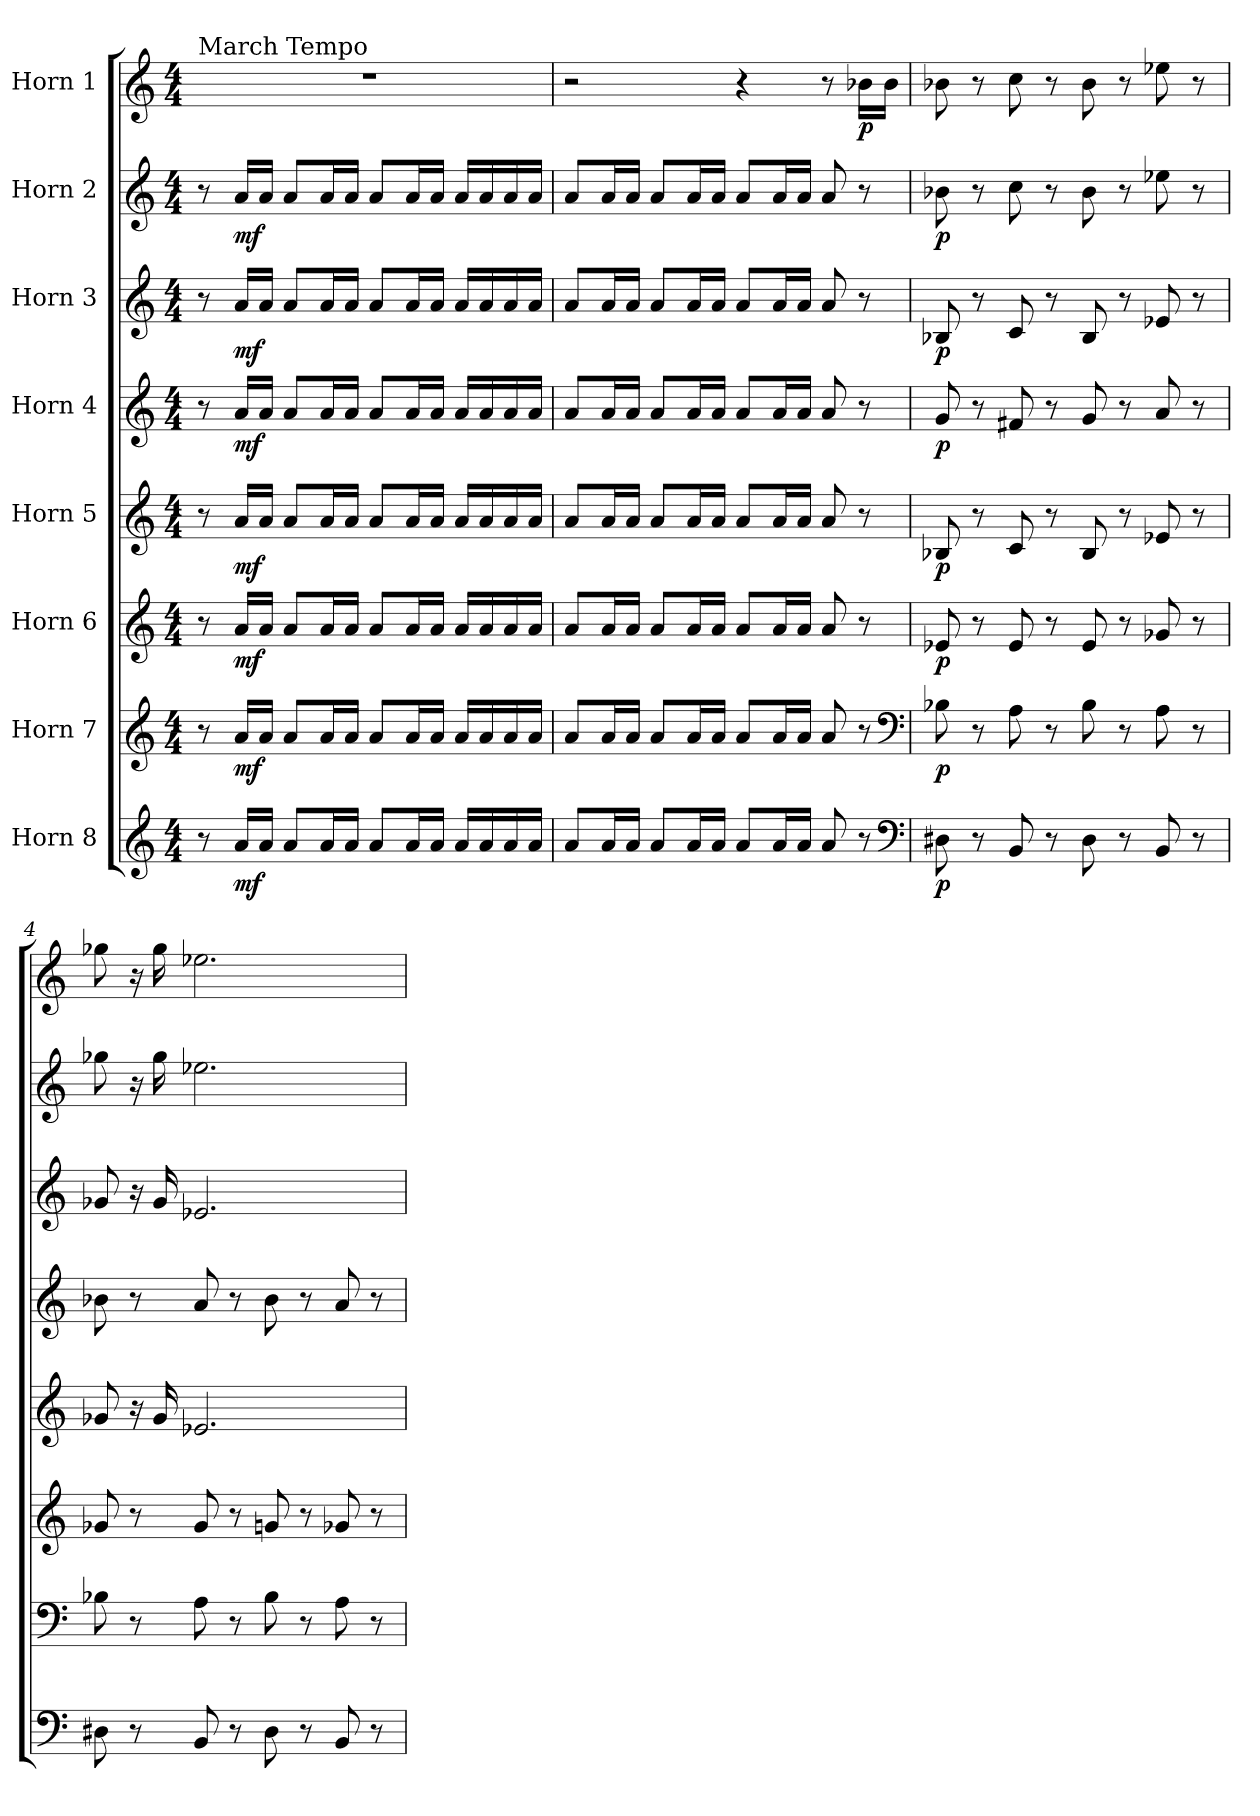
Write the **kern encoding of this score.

**kern	**dynam	**kern	**dynam	**kern	**dynam	**kern	**dynam	**kern	**dynam	**kern	**dynam	**kern	**dynam	**kern	**dynam
*part8	*part8	*part7	*part7	*part6	*part6	*part5	*part5	*part4	*part4	*part3	*part3	*part2	*part2	*part1	*part1
*staff8	*staff8	*staff7	*staff7	*staff6	*staff6	*staff5	*staff5	*staff4	*staff4	*staff3	*staff3	*staff2	*staff2	*staff1	*staff1
*I"Horn 8	*	*I"Horn 7	*	*I"Horn 6	*	*I"Horn 5	*	*I"Horn 4	*	*I"Horn 3	*	*I"Horn 2	*	*I"Horn 1	*
*clefG2	*	*clefG2	*	*clefG2	*	*clefG2	*	*clefG2	*	*clefG2	*	*clefG2	*	*clefG2	*
*ITrd4c7	*	*ITrd4c7	*	*ITrd4c7	*	*ITrd4c7	*	*ITrd4c7	*	*ITrd4c7	*	*ITrd4c7	*	*ITrd4c7	*
*k[b-]	*	*k[b-]	*	*k[b-]	*	*k[b-]	*	*k[b-]	*	*k[b-]	*	*k[b-]	*	*k[b-]	*
*F:	*	*F:	*	*F:	*	*F:	*	*F:	*	*F:	*	*F:	*	*F:	*
*M4/4	*	*M4/4	*	*M4/4	*	*M4/4	*	*M4/4	*	*M4/4	*	*M4/4	*	*M4/4	*
=1	=1	=1	=1	=1	=1	=1	=1	=1	=1	=1	=1	=1	=1	=1	=1
!	!	!	!	!	!	!	!	!	!	!	!	!	!	!LO:TX:a:t=March Tempo	!
8r	.	8r	.	8r	.	8r	.	8r	.	8r	.	8r	.	1r	.
!	!LO:DY:b	!	!LO:DY:b	!	!LO:DY:b	!	!LO:DY:b	!	!LO:DY:b	!	!LO:DY:b	!	!LO:DY:b	!	!
16d/LL	mf	16d/LL	mf	16d/LL	mf	16d/LL	mf	16d/LL	mf	16d/LL	mf	16d/LL	mf	.	.
16d/JJ	.	16d/JJ	.	16d/JJ	.	16d/JJ	.	16d/JJ	.	16d/JJ	.	16d/JJ	.	.	.
8d/L	.	8d/L	.	8d/L	.	8d/L	.	8d/L	.	8d/L	.	8d/L	.	.	.
16d/L	.	16d/L	.	16d/L	.	16d/L	.	16d/L	.	16d/L	.	16d/L	.	.	.
16d/JJ	.	16d/JJ	.	16d/JJ	.	16d/JJ	.	16d/JJ	.	16d/JJ	.	16d/JJ	.	.	.
8d/L	.	8d/L	.	8d/L	.	8d/L	.	8d/L	.	8d/L	.	8d/L	.	.	.
16d/L	.	16d/L	.	16d/L	.	16d/L	.	16d/L	.	16d/L	.	16d/L	.	.	.
16d/JJ	.	16d/JJ	.	16d/JJ	.	16d/JJ	.	16d/JJ	.	16d/JJ	.	16d/JJ	.	.	.
16d/LL	.	16d/LL	.	16d/LL	.	16d/LL	.	16d/LL	.	16d/LL	.	16d/LL	.	.	.
16d/	.	16d/	.	16d/	.	16d/	.	16d/	.	16d/	.	16d/	.	.	.
16d/	.	16d/	.	16d/	.	16d/	.	16d/	.	16d/	.	16d/	.	.	.
16d/JJ	.	16d/JJ	.	16d/JJ	.	16d/JJ	.	16d/JJ	.	16d/JJ	.	16d/JJ	.	.	.
=2	=2	=2	=2	=2	=2	=2	=2	=2	=2	=2	=2	=2	=2	=2	=2
8d/L	.	8d/L	.	8d/L	.	8d/L	.	8d/L	.	8d/L	.	8d/L	.	2r	.
16d/L	.	16d/L	.	16d/L	.	16d/L	.	16d/L	.	16d/L	.	16d/L	.	.	.
16d/JJ	.	16d/JJ	.	16d/JJ	.	16d/JJ	.	16d/JJ	.	16d/JJ	.	16d/JJ	.	.	.
8d/L	.	8d/L	.	8d/L	.	8d/L	.	8d/L	.	8d/L	.	8d/L	.	.	.
16d/L	.	16d/L	.	16d/L	.	16d/L	.	16d/L	.	16d/L	.	16d/L	.	.	.
16d/JJ	.	16d/JJ	.	16d/JJ	.	16d/JJ	.	16d/JJ	.	16d/JJ	.	16d/JJ	.	.	.
8d/L	.	8d/L	.	8d/L	.	8d/L	.	8d/L	.	8d/L	.	8d/L	.	4r	.
16d/L	.	16d/L	.	16d/L	.	16d/L	.	16d/L	.	16d/L	.	16d/L	.	.	.
16d/JJ	.	16d/JJ	.	16d/JJ	.	16d/JJ	.	16d/JJ	.	16d/JJ	.	16d/JJ	.	.	.
8d/	.	8d/	.	8d/	.	8d/	.	8d/	.	8d/	.	8d/	.	8r	.
!	!	!	!	!	!	!	!	!	!	!	!	!	!	!	!LO:DY:b
8r	.	8r	.	8r	.	8r	.	8r	.	8r	.	8r	.	16e-X\LL	p
.	.	.	.	.	.	.	.	.	.	.	.	.	.	16e-\JJ	.
*clefF4	*	*clefF4	*	*	*	*	*	*	*	*	*	*	*	*	*
=3	=3	=3	=3	=3	=3	=3	=3	=3	=3	=3	=3	=3	=3	=3	=3
!	!LO:DY:b	!	!LO:DY:b	!	!LO:DY:b	!	!LO:DY:b	!	!LO:DY:b	!	!LO:DY:b	!	!LO:DY:b	!	!
8GG#X\	p	8E-X\	p	8A-X/	p	8E-X/	p	8c/	p	8E-X/	p	8e-X\	p	8e-X\	.
8r	.	8r	.	8r	.	8r	.	8r	.	8r	.	8r	.	8r	.
8EE/	.	8D\	.	8A-/	.	8F/	.	8Bn/	.	8F/	.	8f\	.	8f\	.
8r	.	8r	.	8r	.	8r	.	8r	.	8r	.	8r	.	8r	.
8GG#\	.	8E-\	.	8A-/	.	8E-/	.	8c/	.	8E-/	.	8e-\	.	8e-\	.
8r	.	8r	.	8r	.	8r	.	8r	.	8r	.	8r	.	8r	.
8EE/	.	8D\	.	8c-X/	.	8A-X/	.	8d/	.	8A-X/	.	8a-X\	.	8a-X\	.
8r	.	8r	.	8r	.	8r	.	8r	.	8r	.	8r	.	8r	.
!!LO:PB:g=z
=4	=4	=4	=4	=4	=4	=4	=4	=4	=4	=4	=4	=4	=4	=4	=4
8GG#X\	.	8E-X\	.	8c-X/	.	8c-X/	.	8e-X\	.	8c-X/	.	8cc-X\	.	8cc-X\	.
8r	.	8r	.	8r	.	16r	.	8r	.	16r	.	16r	.	16r	.
.	.	.	.	.	.	16c-/	.	.	.	16c-/	.	16cc-\	.	16cc-\	.
8EE/	.	8D\	.	8c-/	.	2.A-X/	.	8d/	.	2.A-X/	.	2.a-X\	.	2.a-X\	.
8r	.	8r	.	8r	.	.	.	8r	.	.	.	.	.	.	.
8GG#\	.	8E-\	.	8cn/	.	.	.	8e-\	.	.	.	.	.	.	.
8r	.	8r	.	8r	.	.	.	8r	.	.	.	.	.	.	.
8EE/	.	8D\	.	8c-X/	.	.	.	8d/	.	.	.	.	.	.	.
8r	.	8r	.	8r	.	.	.	8r	.	.	.	.	.	.	.
=	=	=	=	=	=	=	=	=	=	=	=	=	=	=	=
*-	*-	*-	*-	*-	*-	*-	*-	*-	*-	*-	*-	*-	*-	*-	*-
